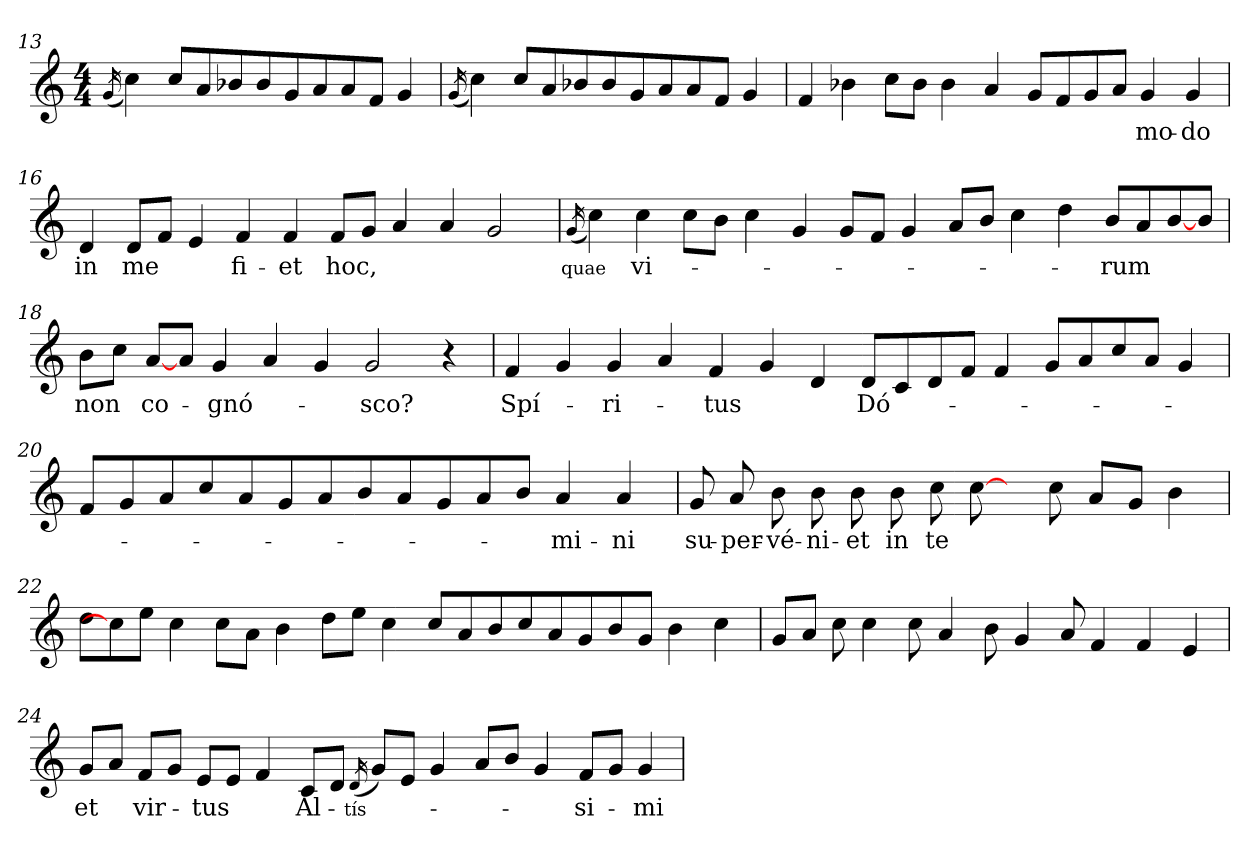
**kern	**text
*part1	*part1
*staff1	*staff1
*clefG2	*
*k[]	*
*C:	*
*M4/4	*
=13	=13
(16qgi/	.
4cci\)	.
8cci/L	.
8ai/	.
8b-Xi/	.
8b-i/	.
8gi/	.
8ai/	.
8ai/	.
8fi/J	.
4gi/	.
=14`	=14`
(16qgi/	.
4cci\)	.
8cci/L	.
8ai/	.
8b-Xi/	.
8b-i/	.
8gi/	.
8ai/	.
8ai/	.
8fi/J	.
4gi/	.
=15`	=15`
4fi/	.
4b-Xi\	.
8cci\L	.
8b-i\J	.
4b-i\	.
4ai/	.
8gi/L	.
8fi/	.
8gi/	.
8ai/J	.
!	!LO:LY:b:color=#000000
4gi/	-mo-
!	!LO:LY:b:color=#000000
4gi/	-do
!!LO:LB:g=z
=16`	=16`
!	!LO:LY:b:color=#000000
4di/	in
!	!LO:LY:b:color=#000000
8di/L	me
8fi/J	.
4ei/	.
!	!LO:LY:b:color=#000000
4fi/	fi-
!	!LO:LY:b:color=#000000
4fi/	-et
!	!LO:LY:b:color=#000000
8fi/L	hoc,
8gi/J	.
4ai/	.
4ai/	.
2gi/	.
=17'	=17'
!	!LO:LY:b:color=#000000
(16qgi/	quae
4cci\)	.
!	!LO:LY:b:color=#000000
4cci\	vi-
8cci\L	.
8bi\J	.
4cci\	.
4gi/	.
8gi/L	.
8fi/J	.
4gi/	.
8ai/L	.
8bi/J	.
4cci\	.
4ddi\	.
!	!LO:LY:b:color=#000000
8bi/L	-rum
8ai/	.
[8bi/	.
8bi/J	.
=18`	=18`
!	!LO:LY:b:color=#000000
8bi\L	non
8cci\J	.
!	!LO:LY:b:color=#000000
[8ai/L	co-
8ai/J	.
!	!LO:LY:b:color=#000000
4gi/	-gnó-
4ai/	.
4gi/	.
!	!LO:LY:b:color=#000000
2gi/	-sco?
4r	.
!!LO:LB:g=z
=19	=19
!	!LO:LY:b:color=#000000
4fi/	Spí-
4gi/	.
!	!LO:LY:b:color=#000000
4gi/	-ri-
4ai/	.
!	!LO:LY:b:color=#000000
4fi/	-tus
4gi/	.
4di/	.
!	!LO:LY:b:color=#000000
8di/L	Dó-
8ci/	.
8di/	.
8fi/J	.
4fi/	.
8gi/L	.
8ai/	.
8cci/	.
8ai/J	.
4gi/	.
=20`	=20`
8fi/L	.
8gi/	.
8ai/	.
8cci/	.
8ai/	.
8gi/	.
8ai/	.
8bi/	.
8ai/	.
8gi/	.
8ai/	.
8bi/J	.
!	!LO:LY:b:color=#000000
4ai/	-mi-
!	!LO:LY:b:color=#000000
4ai/	-ni
=21`	=21`
!	!LO:LY:b:color=#000000
8gi/	su-
!	!LO:LY:b:color=#000000
8ai/	-per-
!	!LO:LY:b:color=#000000
8bi\	-vé-
!	!LO:LY:b:color=#000000
8bi\	-ni-
!	!LO:LY:b:color=#000000
8bi\	-et
!	!LO:LY:b:color=#000000
8bi\	in
!	!LO:LY:b:color=#000000
8cci\	te
[8cci\	.
8ryy	.
8cci\	.
8ai/L	.
8gi/J	.
4bi\	.
!!LO:LB:g=z
=22`	=22`
8ddi\L	.
8cci\]	.
8eei\J	.
4cci\	.
8cci\L	.
8ai\J	.
4bi\	.
8ddi\L	.
8eei\J	.
4cci\	.
8cci/L	.
8ai/	.
8bi/	.
8cci/	.
8ai/	.
8gi/	.
8bi/	.
8gi/J	.
4bi\	.
4cci\	.
=23`	=23`
8gi/L	.
8ai/J	.
8cci\	.
4cci\	.
8cci\	.
4ai/	.
8bi\	.
4gi/	.
8ai/	.
4fi/	.
4fi/	.
4ei/	.
!!LO:LB:g=z
=24'	=24'
!	!LO:LY:b:color=#000000
8gi/L	et
8ai/J	.
!	!LO:LY:b:color=#000000
8fi/L	vir-
8gi/J	.
!	!LO:LY:b:color=#000000
8ei/L	-tus
8ei/J	.
4fi/	.
!	!LO:LY:b:color=#000000
8ci/L	Al-
8di/J	.
!	!LO:LY:b:color=#000000
(16qdi/	-tís-
8gi/L)	.
8ei/J	.
4gi/	.
8ai/L	.
8bi/J	.
4gi/	.
!	!LO:LY:b:color=#000000
8fi/L	-si-
8gi/J	.
!	!LO:LY:b:color=#000000
4gi/	-mi
=`	=`
*-	*-
